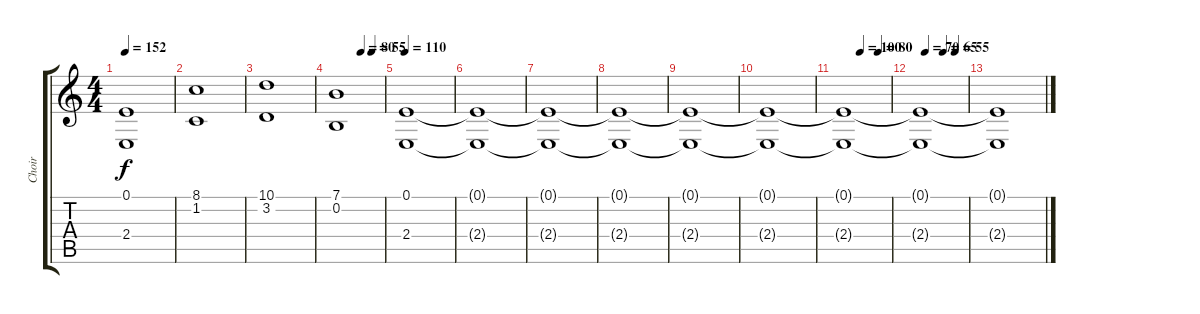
\track ("Choir" "Choir") {instrument choiraahs}
\staff {score tabs}
\tuning (E4 B3 G3 D3 A2 E2) {hide}
\ts (4 4)
\tempo 152
\clef g2
\ks c
(0.1 2.4).1{dy f} |
(8.1 1.2).1 |
(10.1 3.2).1 |
\tempo (80 0.53125)
\tempo (55 0.75)
(7.1 0.2).1 |
\tempo 110
(0.1 2.4).1 |
(0.1{t} 2.4{t}).1 |
(0.1{t} 2.4{t}).1 |
(0.1{t} 2.4{t}).1 |
(0.1{t} 2.4{t}).1 |
(0.1{t} 2.4{t}).1 |
\tempo (100 0.375)
\tempo (80 0.75)
(0.1{t} 2.4{t}).1 |
\tempo (70 0.125)
\tempo (65 0.5)
\tempo (55 0.75)
(0.1{t} 2.4{t}).1 |
(0.1{t} 2.4{t}).1
